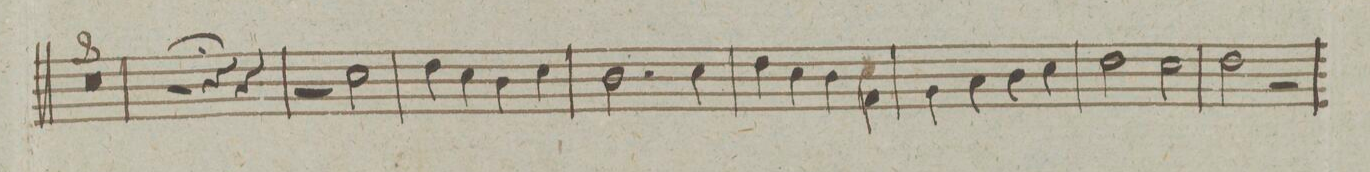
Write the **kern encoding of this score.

**kern	**dynam
*I"Trąbone Alto	*
*clefC3	*
*k[]	*
*met(c|)	*
*M2/2	*
0r	.
=210	=210
=211	=211
2r;	.
4r	.
4r	.
=212	=212
2r	.
2d\	.
=213	=213
4e\	.
4d\	.
4c\	.
4d\	.
=214	=214
2.c\	.
4d\	.
=215	=215
4e\	.
4d\	.
4c\	.
4G\	.
=216	=216
4A\	.
4B\	.
4c\	.
4d\	.
=217	=217
1ryy	.
=218	=218
2e\	.
2d\	.
=219	=219
2e\	.
2r	.
=220	=220
*-	*-
